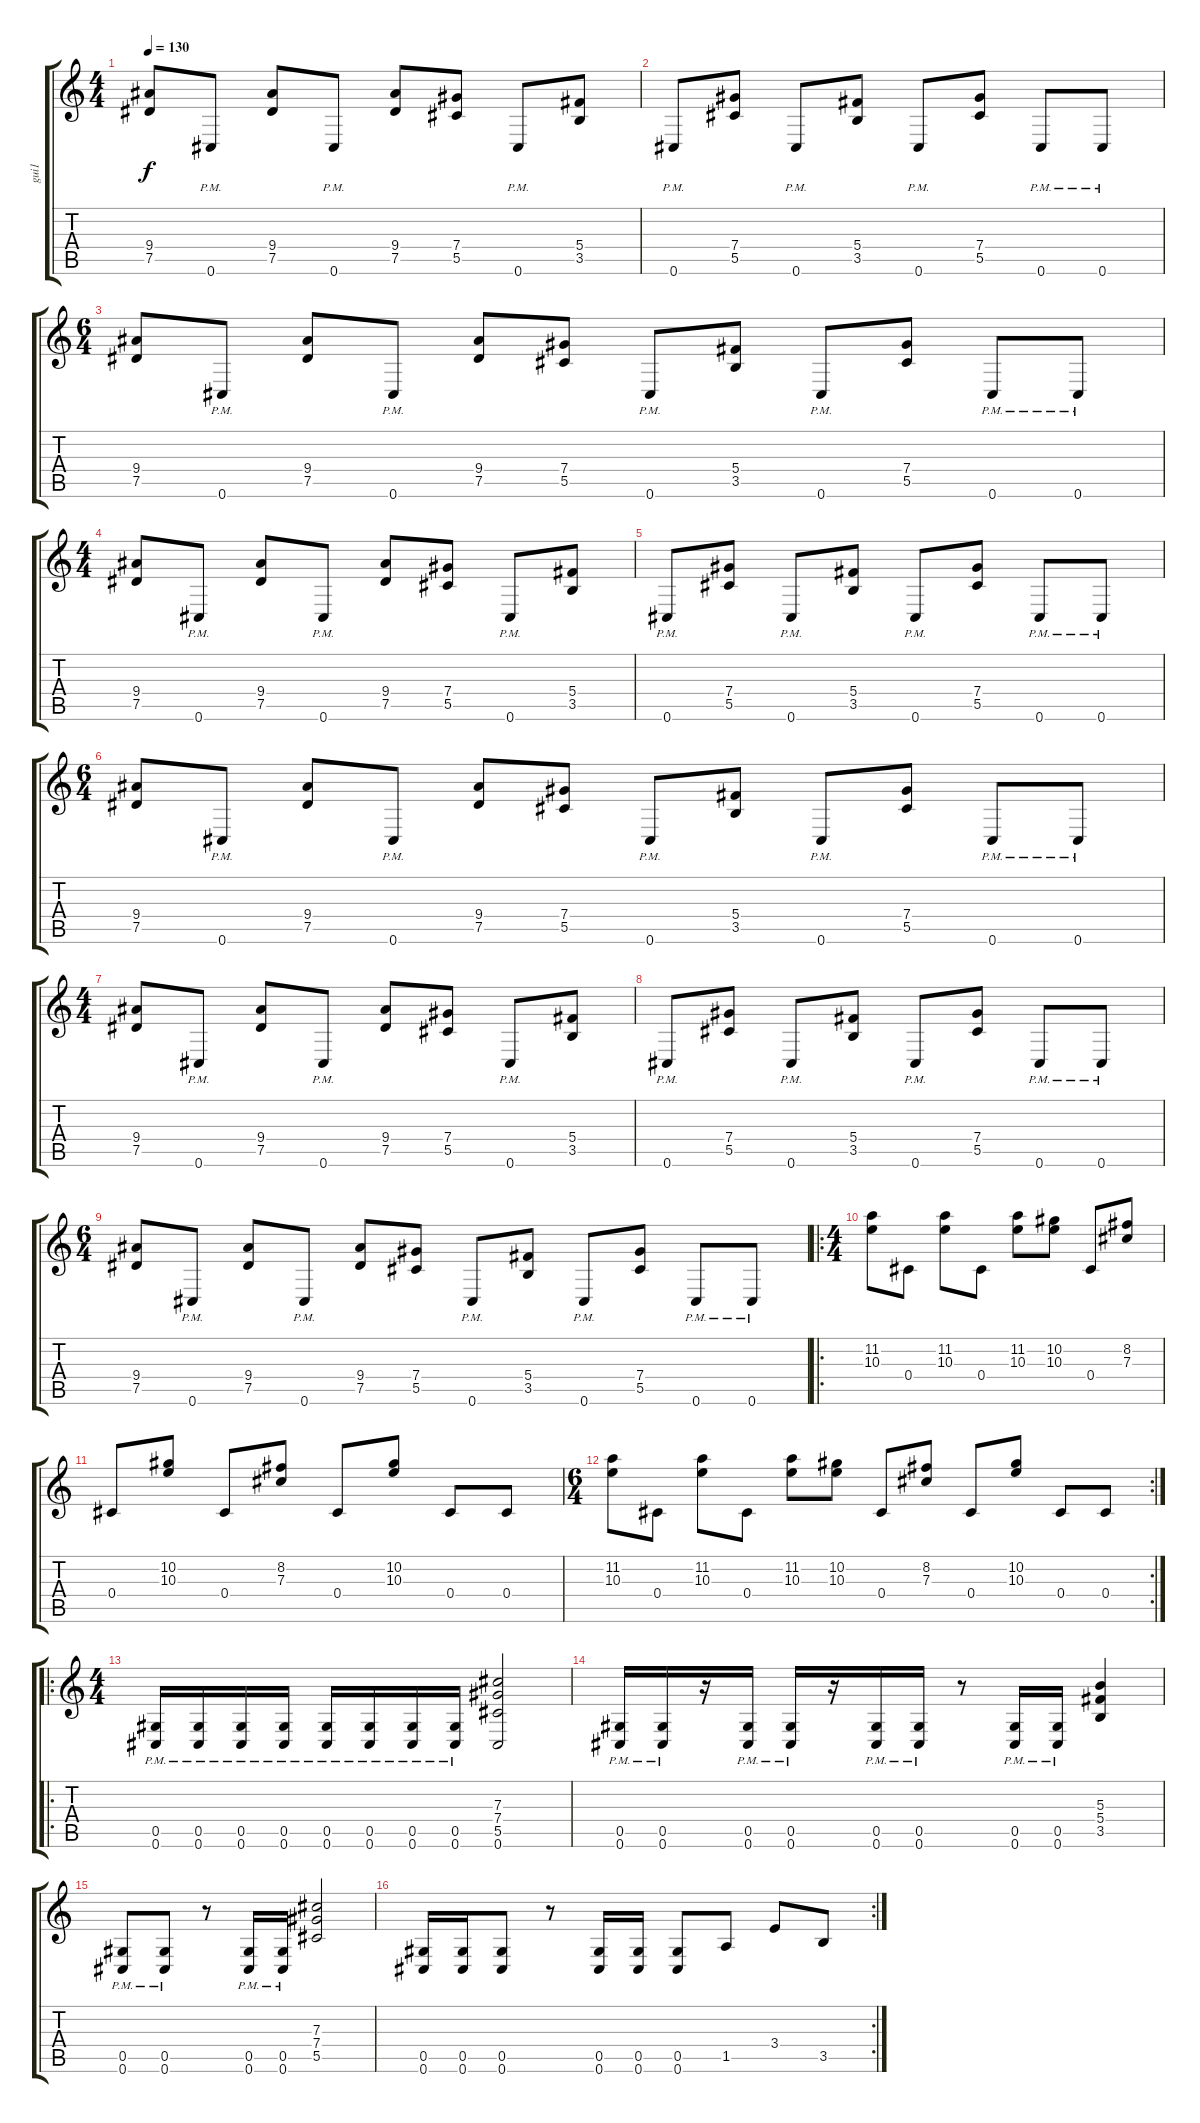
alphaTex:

\track ("gui1" "gui1") {instrument acousticguitarsteel}
\staff {score tabs}
\tuning (Eb4 Bb3 Gb3 Db3 Ab2 Db2) {hide}
\ts (4 4)
\tempo 130
\clef g2
\ks c
(9.4 7.5).8{dy f} 0.6{pm}.8 (9.4 7.5).8 0.6{pm}.8 (9.4 7.5).8 (7.4 5.5).8 0.6{pm}.8 (5.4 3.5).8 |
0.6{pm}.8 (7.4 5.5).8 0.6{pm}.8 (5.4 3.5).8 0.6{pm}.8 (7.4 5.5).8 0.6{pm}.8 0.6{pm}.8 |
\ts (6 4)
(9.4 7.5).8 0.6{pm}.8 (9.4 7.5).8 0.6{pm}.8 (9.4 7.5).8 (7.4 5.5).8 0.6{pm}.8 (5.4 3.5).8 0.6{pm}.8 (7.4 5.5).8 0.6{pm}.8 0.6{pm}.8 |
\ts (4 4)
(9.4 7.5).8 0.6{pm}.8 (9.4 7.5).8 0.6{pm}.8 (9.4 7.5).8 (7.4 5.5).8 0.6{pm}.8 (5.4 3.5).8 |
0.6{pm}.8 (7.4 5.5).8 0.6{pm}.8 (5.4 3.5).8 0.6{pm}.8 (7.4 5.5).8 0.6{pm}.8 0.6{pm}.8 |
\ts (6 4)
(9.4 7.5).8 0.6{pm}.8 (9.4 7.5).8 0.6{pm}.8 (9.4 7.5).8 (7.4 5.5).8 0.6{pm}.8 (5.4 3.5).8 0.6{pm}.8 (7.4 5.5).8 0.6{pm}.8 0.6{pm}.8 |
\ts (4 4)
(9.4 7.5).8 0.6{pm}.8 (9.4 7.5).8 0.6{pm}.8 (9.4 7.5).8 (7.4 5.5).8 0.6{pm}.8 (5.4 3.5).8 |
0.6{pm}.8 (7.4 5.5).8 0.6{pm}.8 (5.4 3.5).8 0.6{pm}.8 (7.4 5.5).8 0.6{pm}.8 0.6{pm}.8 |
\ts (6 4)
(9.4 7.5).8 0.6{pm}.8 (9.4 7.5).8 0.6{pm}.8 (9.4 7.5).8 (7.4 5.5).8 0.6{pm}.8 (5.4 3.5).8 0.6{pm}.8 (7.4 5.5).8 0.6{pm}.8 0.6{pm}.8 |
\ro
\ts (4 4)
(11.2 10.3).8 0.4.8 (11.2 10.3).8 0.4.8 (11.2 10.3).8 (10.2 10.3).8 0.4.8 (8.2 7.3).8 |
0.4.8 (10.2 10.3).8 0.4.8 (8.2 7.3).8 0.4.8 (10.2 10.3).8 0.4.8 0.4.8 |
\rc 2
\ts (6 4)
(11.2 10.3).8 0.4.8 (11.2 10.3).8 0.4.8 (11.2 10.3).8 (10.2 10.3).8 0.4.8 (8.2 7.3).8 0.4.8 (10.2 10.3).8 0.4.8 0.4.8 |
\ro
\ts (4 4)
(0.5{pm} 0.6{pm}).16 (0.5{pm} 0.6{pm}).16 (0.5{pm} 0.6{pm}).16 (0.5{pm} 0.6{pm}).16 (0.5{pm} 0.6{pm}).16 (0.5{pm} 0.6{pm}).16 (0.5{pm} 0.6{pm}).16 (0.5{pm} 0.6{pm}).16 (7.3 7.4 5.5 0.6).2 |
(0.5{pm} 0.6{pm}).16 (0.5{pm} 0.6{pm}).16 r.16 (0.5{pm} 0.6{pm}).16 (0.5{pm} 0.6{pm}).16 r.16 (0.5{pm} 0.6{pm}).16 (0.5{pm} 0.6{pm}).16 r.8 (0.5{pm} 0.6{pm}).16 (0.5{pm} 0.6{pm}).16 (5.3 5.4 3.5).4 |
(0.5{pm} 0.6{pm}).8 (0.5{pm} 0.6{pm}).8 r.8 (0.5{pm} 0.6{pm}).16 (0.5{pm} 0.6{pm}).16 (7.3 7.4 5.5).2 |
\rc 2
(0.5 0.6).16 (0.5 0.6).16 (0.5 0.6).8 r.8 (0.5 0.6).16 (0.5 0.6).16 (0.5 0.6).8 1.5.8 3.4.8 3.5.8
